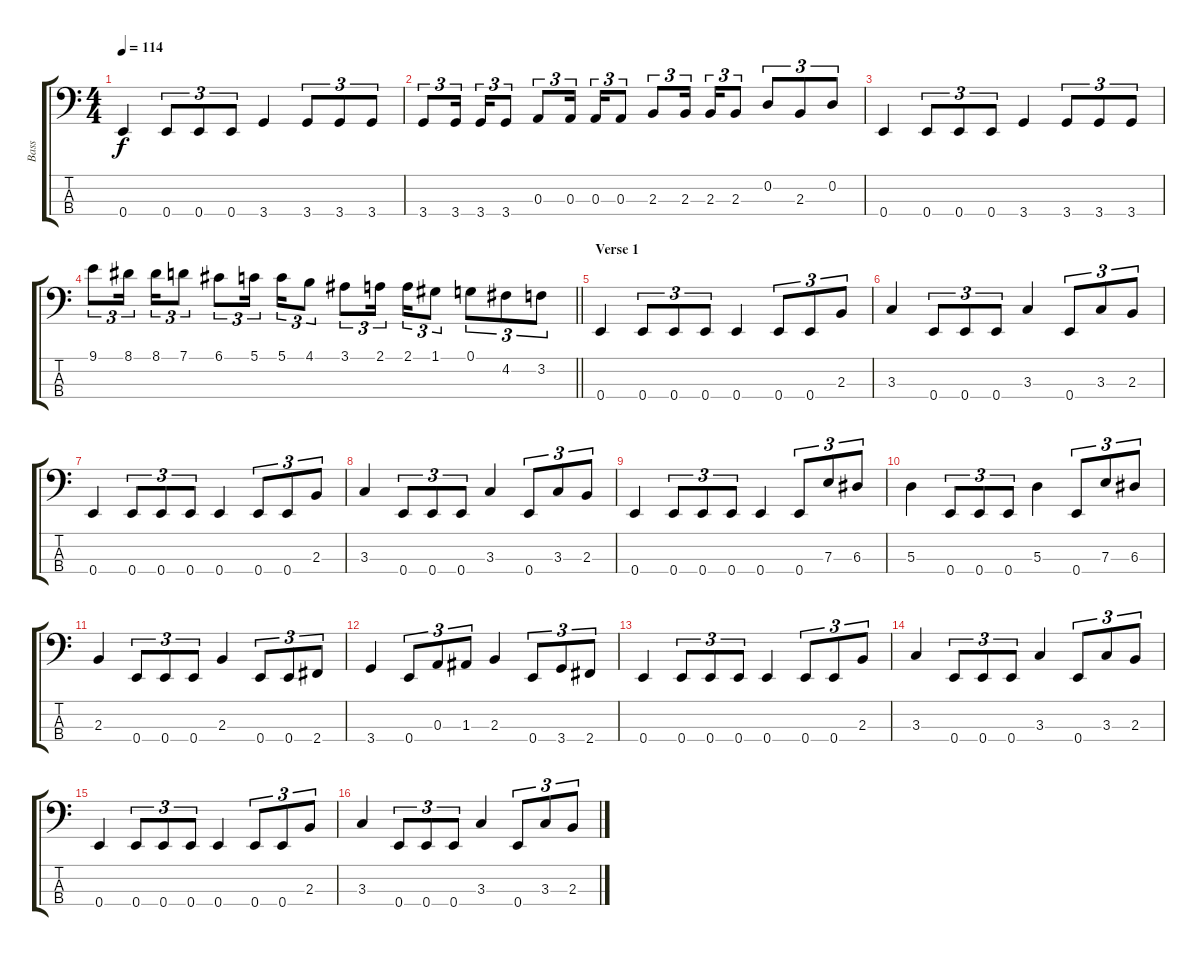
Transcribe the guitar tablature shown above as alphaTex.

\track ("Bass" "Bass") {instrument electricbasspick}
\staff {score tabs}
\tuning (G2 D2 A1 E1) {hide}
\ts (4 4)
\tempo 114
\clef f4
\ks c
0.4.4{dy f} 0.4.8{tu (3 2)} 0.4.8{tu (3 2)} 0.4.8{tu (3 2)} 3.4.4 3.4.8{tu (3 2)} 3.4.8{tu (3 2)} 3.4.8{tu (3 2)} |
3.4.8{tu (3 2)} 3.4.16{tu (3 2) beam splitsecondary} 3.4.16{tu (3 2)} 3.4.8{tu (3 2)} 0.3.8{tu (3 2)} 0.3.16{tu (3 2) beam splitsecondary} 0.3.16{tu (3 2)} 0.3.8{tu (3 2)} 2.3.8{tu (3 2)} 2.3.16{tu (3 2) beam splitsecondary} 2.3.16{tu (3 2)} 2.3.8{tu (3 2)} 0.2.8{tu (3 2)} 2.3.8{tu (3 2)} 0.2.8{tu (3 2)} |
0.4.4 0.4.8{tu (3 2)} 0.4.8{tu (3 2)} 0.4.8{tu (3 2)} 3.4.4 3.4.8{tu (3 2)} 3.4.8{tu (3 2)} 3.4.8{tu (3 2)} |
\barLineRight lightlight
9.1.8{tu (3 2)} 8.1.16{tu (3 2) beam splitsecondary} 8.1.16{tu (3 2)} 7.1.8{tu (3 2)} 6.1.8{tu (3 2)} 5.1.16{tu (3 2) beam splitsecondary} 5.1.16{tu (3 2)} 4.1.8{tu (3 2)} 3.1.8{tu (3 2)} 2.1.16{tu (3 2) beam splitsecondary} 2.1.16{tu (3 2)} 1.1.8{tu (3 2)} 0.1.8{tu (3 2)} 4.2.8{tu (3 2)} 3.2.8{tu (3 2)} |
\section ("" "Verse 1")
0.4.4 0.4.8{tu (3 2)} 0.4.8{tu (3 2)} 0.4.8{tu (3 2)} 0.4.4 0.4.8{tu (3 2)} 0.4.8{tu (3 2)} 2.3.8{tu (3 2)} |
3.3.4 0.4.8{tu (3 2)} 0.4.8{tu (3 2)} 0.4.8{tu (3 2)} 3.3.4 0.4.8{tu (3 2)} 3.3.8{tu (3 2)} 2.3.8{tu (3 2)} |
0.4.4 0.4.8{tu (3 2)} 0.4.8{tu (3 2)} 0.4.8{tu (3 2)} 0.4.4 0.4.8{tu (3 2)} 0.4.8{tu (3 2)} 2.3.8{tu (3 2)} |
3.3.4 0.4.8{tu (3 2)} 0.4.8{tu (3 2)} 0.4.8{tu (3 2)} 3.3.4 0.4.8{tu (3 2)} 3.3.8{tu (3 2)} 2.3.8{tu (3 2)} |
0.4.4 0.4.8{tu (3 2)} 0.4.8{tu (3 2)} 0.4.8{tu (3 2)} 0.4.4 0.4.8{tu (3 2)} 7.3.8{tu (3 2)} 6.3.8{tu (3 2)} |
5.3.4 0.4.8{tu (3 2)} 0.4.8{tu (3 2)} 0.4.8{tu (3 2)} 5.3.4 0.4.8{tu (3 2)} 7.3.8{tu (3 2)} 6.3.8{tu (3 2)} |
2.3.4 0.4.8{tu (3 2)} 0.4.8{tu (3 2)} 0.4.8{tu (3 2)} 2.3.4 0.4.8{tu (3 2)} 0.4.8{tu (3 2)} 2.4.8{tu (3 2)} |
3.4.4 0.4.8{tu (3 2)} 0.3.8{tu (3 2)} 1.3.8{tu (3 2)} 2.3.4 0.4.8{tu (3 2)} 3.4.8{tu (3 2)} 2.4.8{tu (3 2)} |
0.4.4 0.4.8{tu (3 2)} 0.4.8{tu (3 2)} 0.4.8{tu (3 2)} 0.4.4 0.4.8{tu (3 2)} 0.4.8{tu (3 2)} 2.3.8{tu (3 2)} |
3.3.4 0.4.8{tu (3 2)} 0.4.8{tu (3 2)} 0.4.8{tu (3 2)} 3.3.4 0.4.8{tu (3 2)} 3.3.8{tu (3 2)} 2.3.8{tu (3 2)} |
0.4.4 0.4.8{tu (3 2)} 0.4.8{tu (3 2)} 0.4.8{tu (3 2)} 0.4.4 0.4.8{tu (3 2)} 0.4.8{tu (3 2)} 2.3.8{tu (3 2)} |
3.3.4 0.4.8{tu (3 2)} 0.4.8{tu (3 2)} 0.4.8{tu (3 2)} 3.3.4 0.4.8{tu (3 2)} 3.3.8{tu (3 2)} 2.3.8{tu (3 2)}
